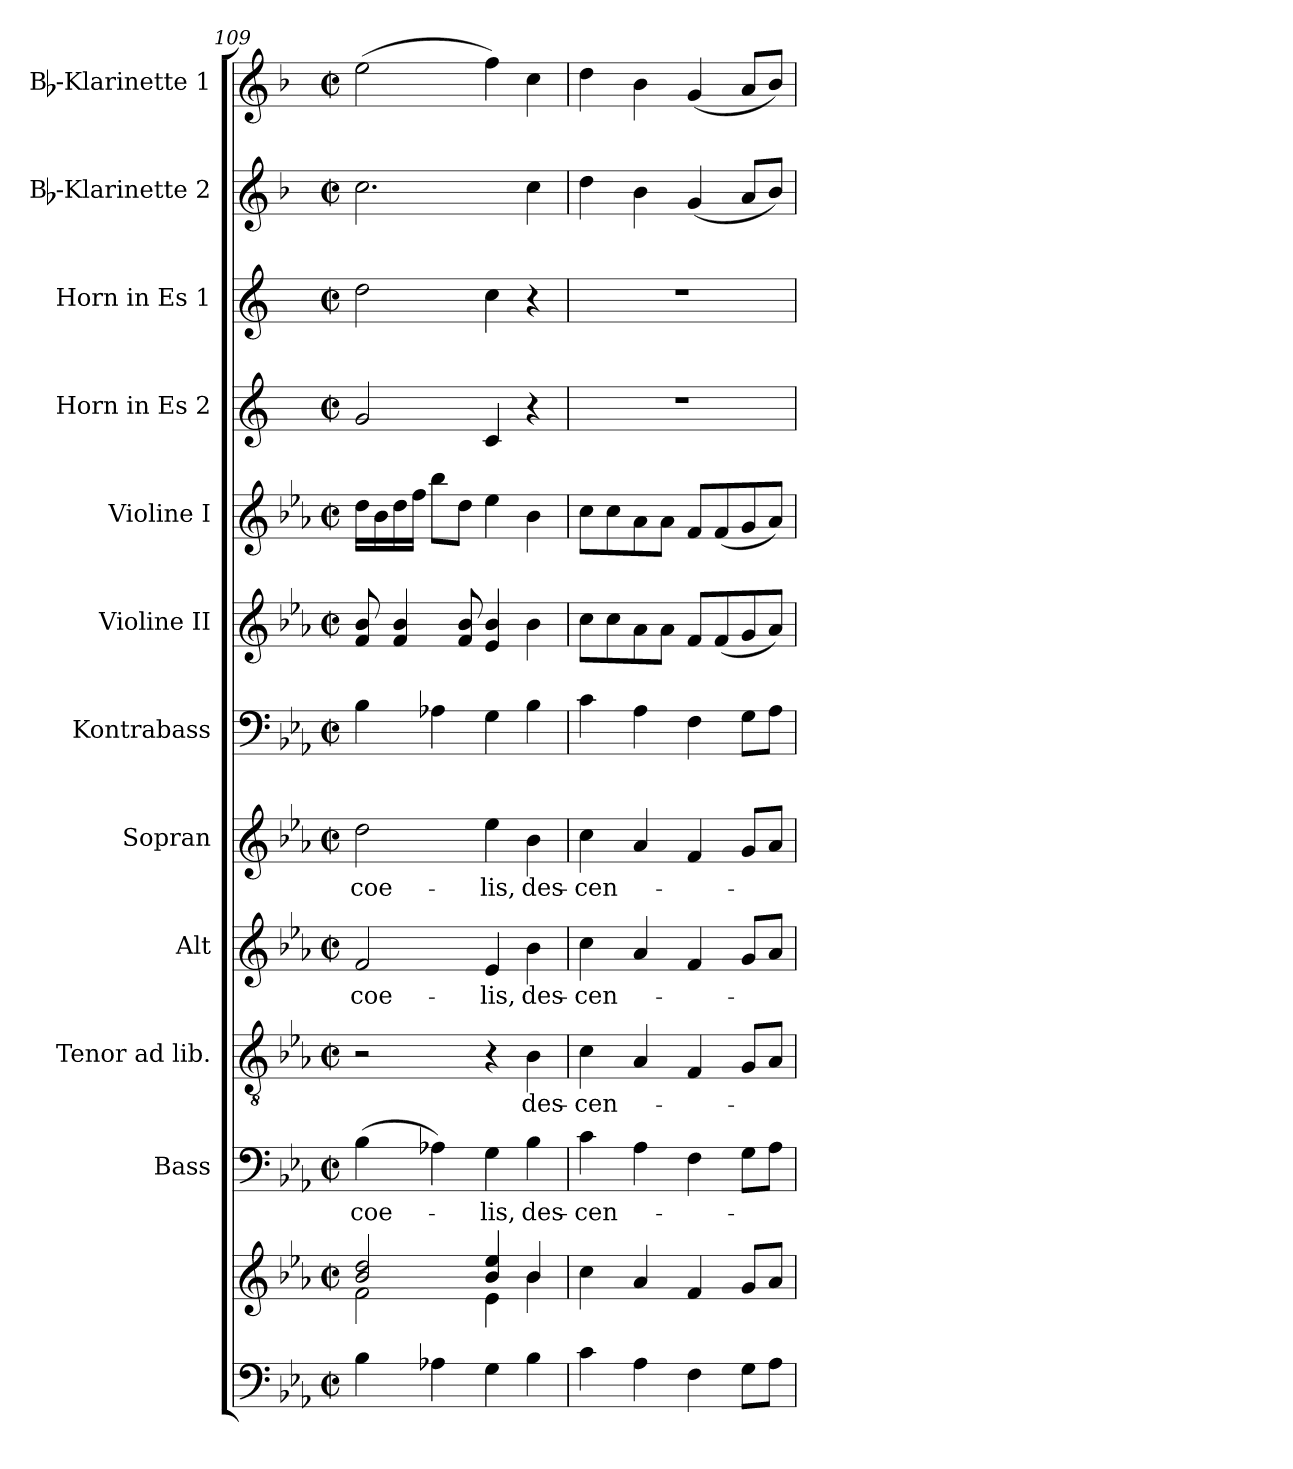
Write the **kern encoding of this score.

**kern	**kern	**kern	**text	**kern	**text	**kern	**text	**kern	**text	**kern	**kern	**kern	**kern	**kern	**kern	**kern
*part12	*part12	*part11	*part11	*part10	*part10	*part9	*part9	*part8	*part8	*part7	*part6	*part5	*part4	*part3	*part2	*part1
*staff13	*staff12	*staff11	*staff11	*staff10	*staff10	*staff9	*staff9	*staff8	*staff8	*staff7	*staff6	*staff5	*staff4	*staff3	*staff2	*staff1
*	*	*I"Bass	*	*I"Tenor ad lib.	*	*I"Alt	*	*I"Sopran	*	*I"Kontrabass	*I"Violine II	*I"Violine I	*I"Horn in Es 2	*I"Horn in Es 1	*I"Bb-Klarinette 2	*I"Bb-Klarinette 1
*	*	*I'B.	*	*I'T.	*	*I'A.	*	*I'S.	*	*I'Kb.	*I'Vl. II	*I'Vl. I	*	*	*I'Bb Kl. 2	*I'Bb Kl. 1
*clefF4	*clefG2	*clefF4	*	*clefGv2	*	*clefG2	*	*clefG2	*	*clefF4	*clefG2	*clefG2	*clefG2	*clefG2	*clefG2	*clefG2
*	*	*	*	*	*	*	*	*	*	*ITrd7c12	*	*	*ITrd5c9	*ITrd5c9	*ITrd1c2	*ITrd1c2
*k[b-e-a-]	*k[b-e-a-]	*k[b-e-a-]	*	*k[b-e-a-]	*	*k[b-e-a-]	*	*k[b-e-a-]	*	*k[b-e-a-]	*k[b-e-a-]	*k[b-e-a-]	*k[b-e-a-]	*k[b-e-a-]	*k[b-e-a-]	*k[b-e-a-]
*E-:	*E-:	*E-:	*	*E-:	*	*E-:	*	*E-:	*	*E-:	*E-:	*E-:	*E-:	*E-:	*E-:	*E-:
*M2/2	*M2/2	*M2/2	*	*M2/2	*	*M2/2	*	*M2/2	*	*M2/2	*M2/2	*M2/2	*M2/2	*M2/2	*M2/2	*M2/2
*met(c|)	*met(c|)	*met(c|)	*	*met(c|)	*	*met(c|)	*	*met(c|)	*	*met(c|)	*met(c|)	*met(c|)	*met(c|)	*met(c|)	*met(c|)	*met(c|)
=109	=109	=109	=109	=109	=109	=109	=109	=109	=109	=109	=109	=109	=109	=109	=109	=109
*	*^	*	*	*	*	*	*	*	*	*	*	*	*	*	*	*
!	!	!	!	!LO:LY:b	!	!	!	!LO:LY:b	!	!LO:LY:b	!	!	!	!	!	!	!
4B-\	2b-/ 2dd/	2f\	(>4B-\	coe-	2r	.	2f/	coe-	2dd\	coe-	4BB-\	8f/ 8b-/	16dd\LL	2B-/	2f\	2.b-\	(>2dd\
.	.	.	.	.	.	.	.	.	.	.	.	.	16b-\	.	.	.	.
.	.	.	.	.	.	.	.	.	.	.	.	4f/ 4b-/	16dd\	.	.	.	.
.	.	.	.	.	.	.	.	.	.	.	.	.	16ff\JJ	.	.	.	.
4A-X\	.	.	4A-X\)	.	.	.	.	.	.	.	4AA-X\	.	8bb-\L	.	.	.	.
.	.	.	.	.	.	.	.	.	.	.	.	8f/ 8b-/	8dd\J	.	.	.	.
!	!	!	!	!LO:LY:b	!	!	!	!LO:LY:b	!	!LO:LY:b	!	!	!	!	!	!	!
4G\	4b-/ 4ee-/	4e-\	4G\	-lis,	4r	.	4e-/	-lis,	4ee-\	-lis,	4GG\	4e-/ 4b-/	4ee-\	4E-/	4e-\	.	4ee-\)
!	!	!	!	!LO:LY:b	!	!LO:LY:b	!	!LO:LY:b	!	!LO:LY:b	!	!	!	!	!	!	!
4B-\	4b-/	4b-\	4B-\	des-	4B-\	des-	4b-\	des-	4b-\	des-	4BB-\	4b-\	4b-\	4r	4r	4b-\	4b-\
=110	=110	=110	=110	=110	=110	=110	=110	=110	=110	=110	=110	=110	=110	=110	=110	=110	=110
!	!	!	!	!LO:LY:b	!	!LO:LY:b	!	!LO:LY:b	!	!LO:LY:b	!	!	!	!	!	!	!
*	*v	*v	*	*	*	*	*	*	*	*	*	*	*	*	*	*	*
4c\	4cc\	4c\	-cen-	4c\	-cen-	4cc\	-cen-	4cc\	-cen-	4C\	8cc\L	8cc\L	1r	1r	4cc\	4cc\
.	.	.	.	.	.	.	.	.	.	.	8cc\	8cc\	.	.	.	.
4A-\	4a-/	4A-\	.	4A-/	.	4a-/	.	4a-/	.	4AA-\	8a-\	8a-\	.	.	4a-\	4a-\
.	.	.	.	.	.	.	.	.	.	.	8a-\J	8a-\J	.	.	.	.
4F\	4f/	4F\	.	4F/	.	4f/	.	4f/	.	4FF\	8f/L	8f/L	.	.	(<4f/	(<4f/
.	.	.	.	.	.	.	.	.	.	.	(<8f/	(<8f/	.	.	.	.
8G\L	8g/L	8G\L	.	8G/L	.	8g/L	.	8g/L	.	8GG\L	8g/	8g/	.	.	8g/L	8g/L
8A-\J	8a-/J	8A-\J	.	8A-/J	.	8a-/J	.	8a-/J	.	8AA-\J	8a-/J)	8a-/J)	.	.	8a-/J)	8a-/J)
=	=	=	=	=	=	=	=	=	=	=	=	=	=	=	=	=
*-	*-	*-	*-	*-	*-	*-	*-	*-	*-	*-	*-	*-	*-	*-	*-	*-
